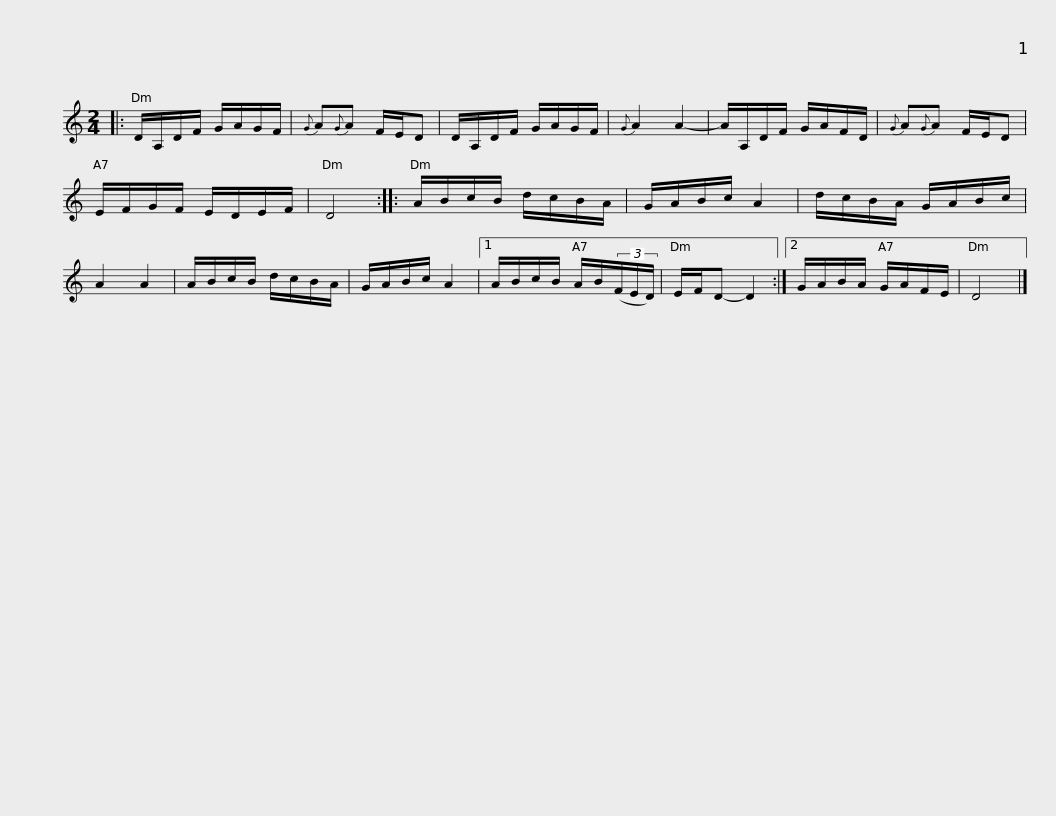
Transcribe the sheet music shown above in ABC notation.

X:1
L:1/8
M:2/4
I:linebreak $
K:C
V:1 treble
V:1
|: D/A,/D/F/ G/A/G/F/ |{G} A{G}A F/E/D | D/A,/D/F/ G/A/G/F/ |{G} A2 A2- | A/A,/D/F/ G/A/F/D/ | %5
{G} A{G}A F/E/D |$ E/F/G/F/ E/D/E/F/ | D4 :: A/B/c/B/ d/c/B/A/ | G/A/B/c/ A2 | %10
 d/c/B/A/ G/A/B/c/ | A2 A2 | A/B/c/B/ d/c/B/A/ | G/A/B/c/ A2 |1$ A/B/c/B/ A/B/(3(F/E/D/) | %15
 E/F/D- D2 :|2 G/A/B/A/ G/A/F/E/ | D4 |] %18
